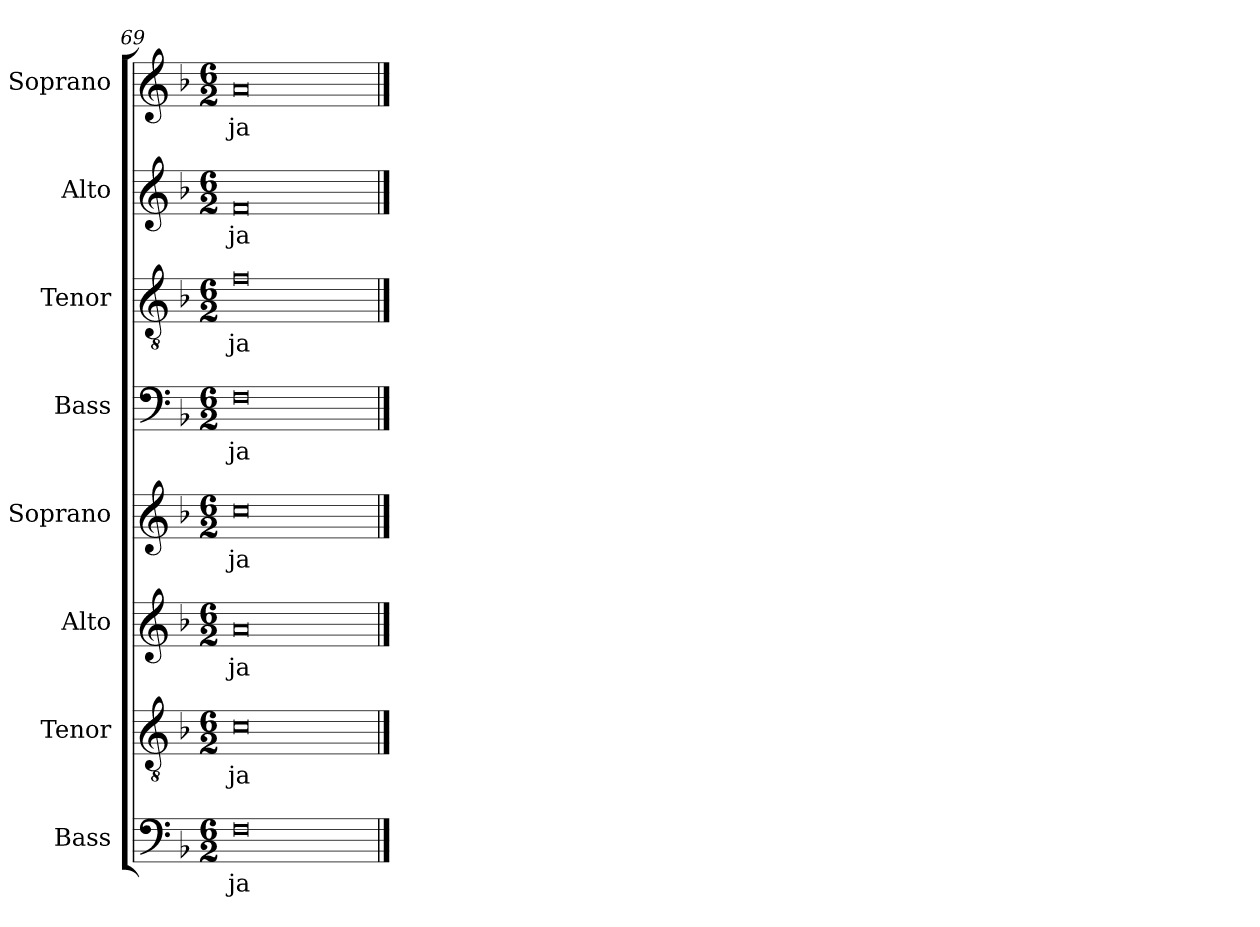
**kern	**text	**kern	**text	**kern	**text	**kern	**text	**kern	**text	**kern	**text	**kern	**text	**kern	**text
*part8	*part8	*part7	*part7	*part6	*part6	*part5	*part5	*part4	*part4	*part3	*part3	*part2	*part2	*part1	*part1
*staff8	*staff8	*staff7	*staff7	*staff6	*staff6	*staff5	*staff5	*staff4	*staff4	*staff3	*staff3	*staff2	*staff2	*staff1	*staff1
*I"Bass	*	*I"Tenor	*	*I"Alto	*	*I"Soprano	*	*I"Bass	*	*I"Tenor	*	*I"Alto	*	*I"Soprano	*
*clefF4	*	*clefGv2	*	*clefG2	*	*clefG2	*	*clefF4	*	*clefGv2	*	*clefG2	*	*clefG2	*
*k[b-]	*	*k[b-]	*	*k[b-]	*	*k[b-]	*	*k[b-]	*	*k[b-]	*	*k[b-]	*	*k[b-]	*
*F:	*	*F:	*	*F:	*	*F:	*	*F:	*	*F:	*	*F:	*	*F:	*
*M6/2	*	*M6/2	*	*M6/2	*	*M6/2	*	*M6/2	*	*M6/2	*	*M6/2	*	*M6/2	*
=69	=69	=69	=69	=69	=69	=69	=69	=69	=69	=69	=69	=69	=69	=69	=69
0F	-ja	0c	-ja	0a	-ja	0cc	-ja	0F	-ja	0f	-ja	0f	-ja	0a	-ja
==	==	==	==	==	==	==	==	==	==	==	==	==	==	==	==
*-	*-	*-	*-	*-	*-	*-	*-	*-	*-	*-	*-	*-	*-	*-	*-
